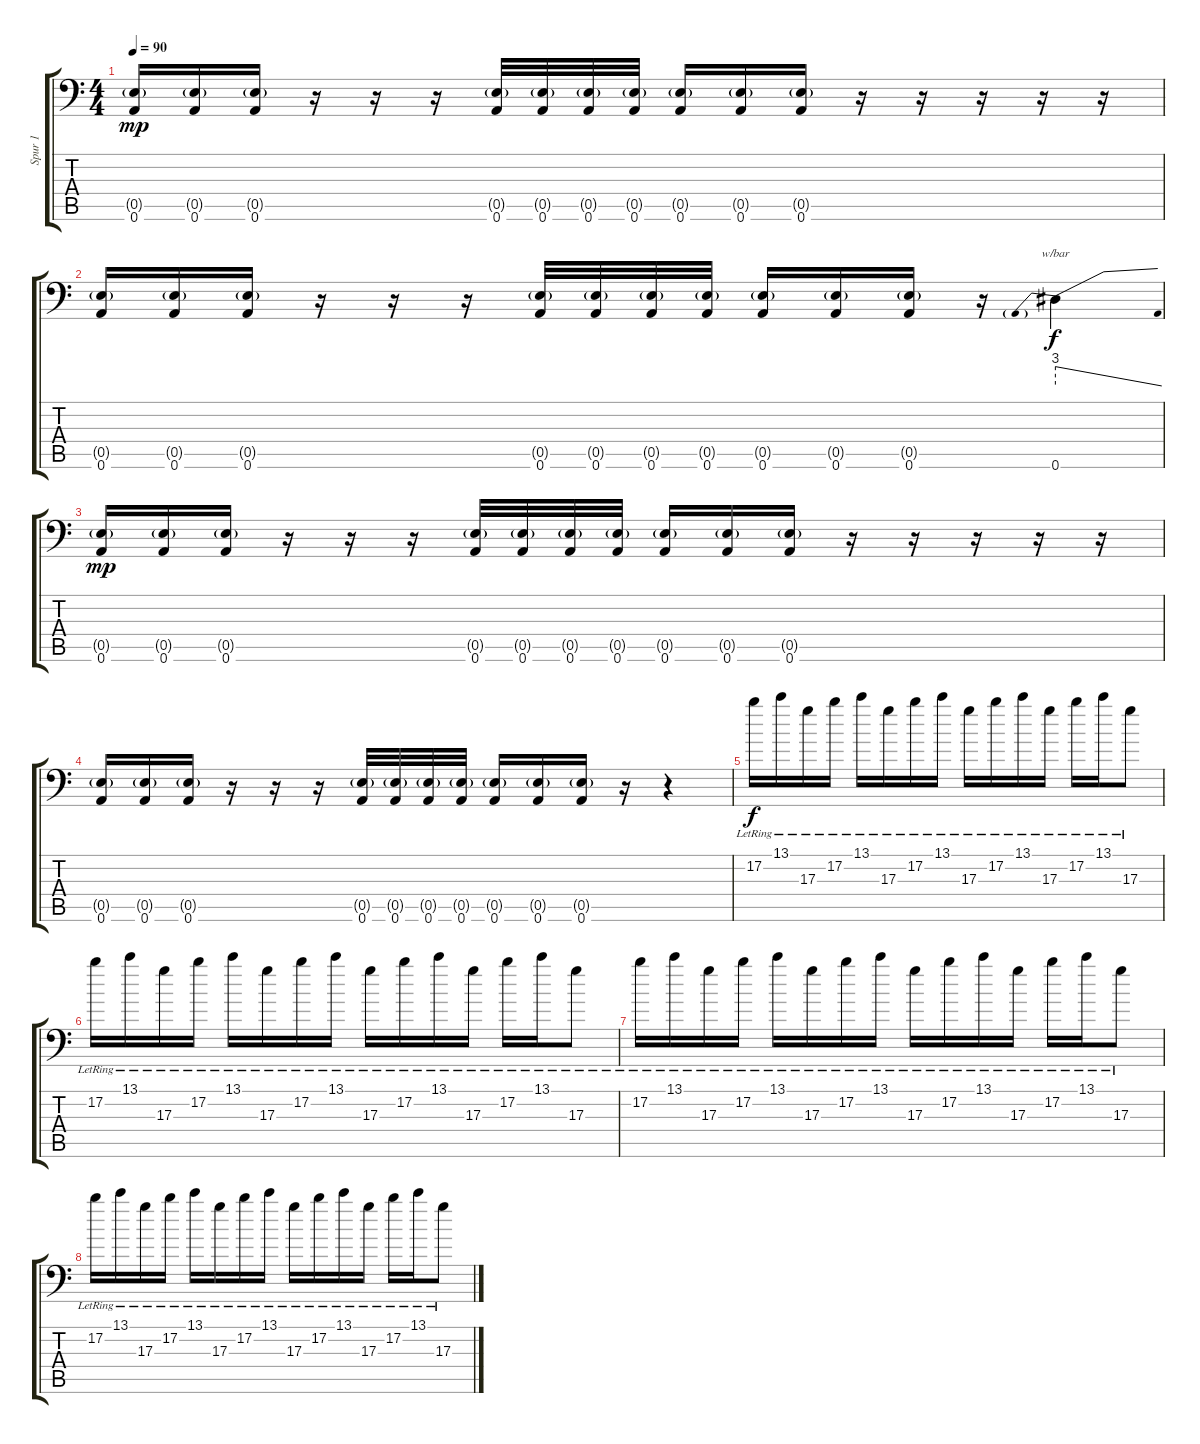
\track ("Spur 1" "Spur 1") {instrument distortionguitar}
\staff {score tabs}
\tuning (B3 Gb3 D3 A2 E2 A1) {hide}
\ts (4 4)
\tempo 90
\clef f4
\ks c
(0.5{g} 0.6).16{dy mp} (0.5{g} 0.6).16 (0.5{g} 0.6).16 r.16 r.16 r.16 (0.5{g} 0.6).32 (0.5{g} 0.6).32 (0.5{g} 0.6).32 (0.5{g} 0.6).32 (0.5{g} 0.6).16 (0.5{g} 0.6).16 (0.5{g} 0.6).16 r.16 r.16 r.16 r.16 r.16 |
(0.5{g} 0.6).16 (0.5{g} 0.6).16 (0.5{g} 0.6).16 r.16 r.16 r.16 (0.5{g} 0.6).32 (0.5{g} 0.6).32 (0.5{g} 0.6).32 (0.5{g} 0.6).32 (0.5{g} 0.6).16 (0.5{g} 0.6).16 (0.5{g} 0.6).16 r.16 0.6.4{tbe (predivedive default 0 12 60 0) dy f} |
(0.5{g} 0.6).16{dy mp} (0.5{g} 0.6).16 (0.5{g} 0.6).16 r.16 r.16 r.16 (0.5{g} 0.6).32 (0.5{g} 0.6).32 (0.5{g} 0.6).32 (0.5{g} 0.6).32 (0.5{g} 0.6).16 (0.5{g} 0.6).16 (0.5{g} 0.6).16 r.16 r.16 r.16 r.16 r.16 |
(0.5{g} 0.6).16 (0.5{g} 0.6).16 (0.5{g} 0.6).16 r.16 r.16 r.16 (0.5{g} 0.6).32 (0.5{g} 0.6).32 (0.5{g} 0.6).32 (0.5{g} 0.6).32 (0.5{g} 0.6).16 (0.5{g} 0.6).16 (0.5{g} 0.6).16 r.16 r.4 |
17.2{lr}.16{dy f} 13.1{lr}.16 17.3{lr}.16 17.2{lr}.16 13.1{lr}.16 17.3{lr}.16 17.2{lr}.16 13.1{lr}.16 17.3{lr}.16 17.2{lr}.16 13.1{lr}.16 17.3{lr}.16 17.2{lr}.16 13.1{lr}.16 17.3{lr}.8 |
17.2{lr}.16 13.1{lr}.16 17.3{lr}.16 17.2{lr}.16 13.1{lr}.16 17.3{lr}.16 17.2{lr}.16 13.1{lr}.16 17.3{lr}.16 17.2{lr}.16 13.1{lr}.16 17.3{lr}.16 17.2{lr}.16 13.1{lr}.16 17.3{lr}.8 |
17.2{lr}.16 13.1{lr}.16 17.3{lr}.16 17.2{lr}.16 13.1{lr}.16 17.3{lr}.16 17.2{lr}.16 13.1{lr}.16 17.3{lr}.16 17.2{lr}.16 13.1{lr}.16 17.3{lr}.16 17.2{lr}.16 13.1{lr}.16 17.3{lr}.8 |
17.2{lr}.16 13.1{lr}.16 17.3{lr}.16 17.2{lr}.16 13.1{lr}.16 17.3{lr}.16 17.2{lr}.16 13.1{lr}.16 17.3{lr}.16 17.2{lr}.16 13.1{lr}.16 17.3{lr}.16 17.2{lr}.16 13.1{lr}.16 17.3{lr}.8
